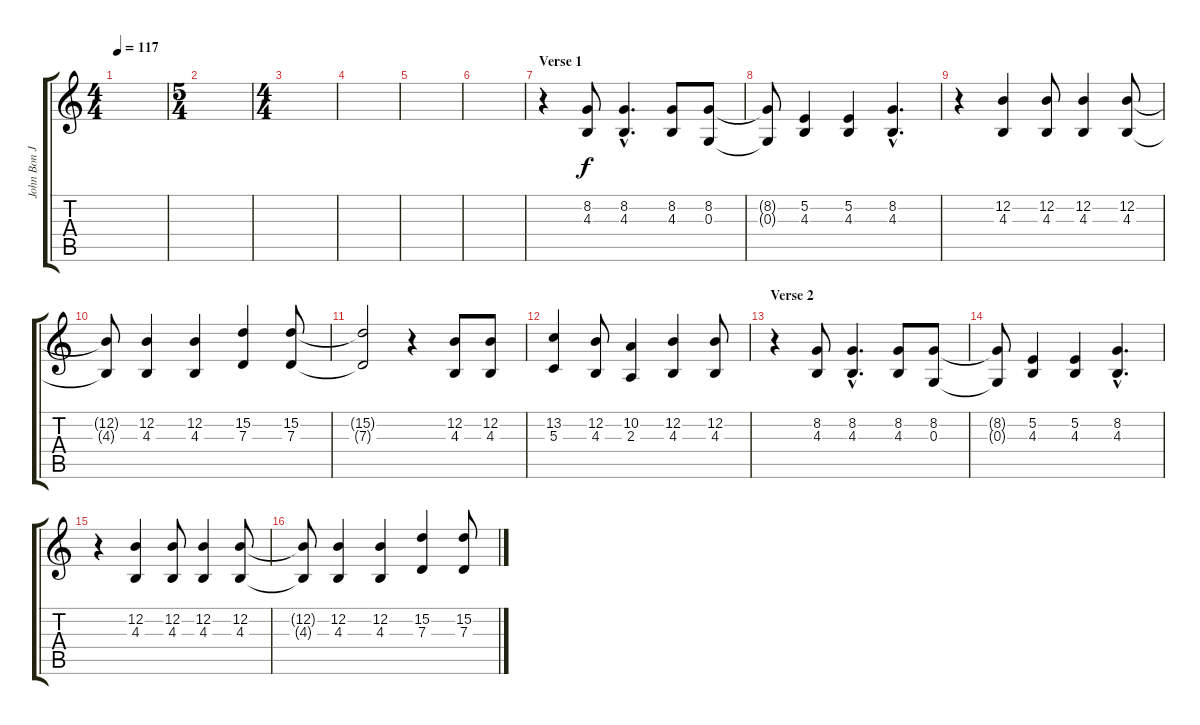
\track ("John Bon Jovi" "John Bon J") {instrument lead2sawtooth}
\staff {score tabs}
\tuning (E4 B3 G3 D3 A2 E2) {hide}
\ts (4 4)
\tempo 115
\tempo 117
\clef g2
\ks c
|
\ts (5 4)
|
\ts (4 4)
|
|
|
|
\section ("" "Verse 1")
r.4 (8.2 4.3).8 (8.2{hac} 4.3{hac}).4{d} (8.2 4.3).8 (8.2 0.3).8 |
(8.2{t} 0.3{t}).8 (5.2 4.3).4 (5.2 4.3).4 (8.2{hac} 4.3{hac}).4{d} |
r.4 (12.2 4.3).4 (12.2 4.3).8 (12.2 4.3).4 (12.2 4.3).8 |
(12.2{t} 4.3{t}).8 (12.2 4.3).4 (12.2 4.3).4 (15.2 7.3).4 (15.2 7.3).8 |
(15.2{t} 7.3{t}).2 r.4 (12.2 4.3).8 (12.2 4.3).8 |
(13.2 5.3).4 (12.2 4.3).8 (10.2 2.3).4 (12.2 4.3).4 (12.2 4.3).8 |
\section ("" "Verse 2")
r.4 (8.2 4.3).8 (8.2{hac} 4.3{hac}).4{d} (8.2 4.3).8 (8.2 0.3).8 |
(8.2{t} 0.3{t}).8 (5.2 4.3).4 (5.2 4.3).4 (8.2{hac} 4.3{hac}).4{d} |
r.4 (12.2 4.3).4 (12.2 4.3).8 (12.2 4.3).4 (12.2 4.3).8 |
(12.2{t} 4.3{t}).8 (12.2 4.3).4 (12.2 4.3).4 (15.2 7.3).4 (15.2 7.3).8
